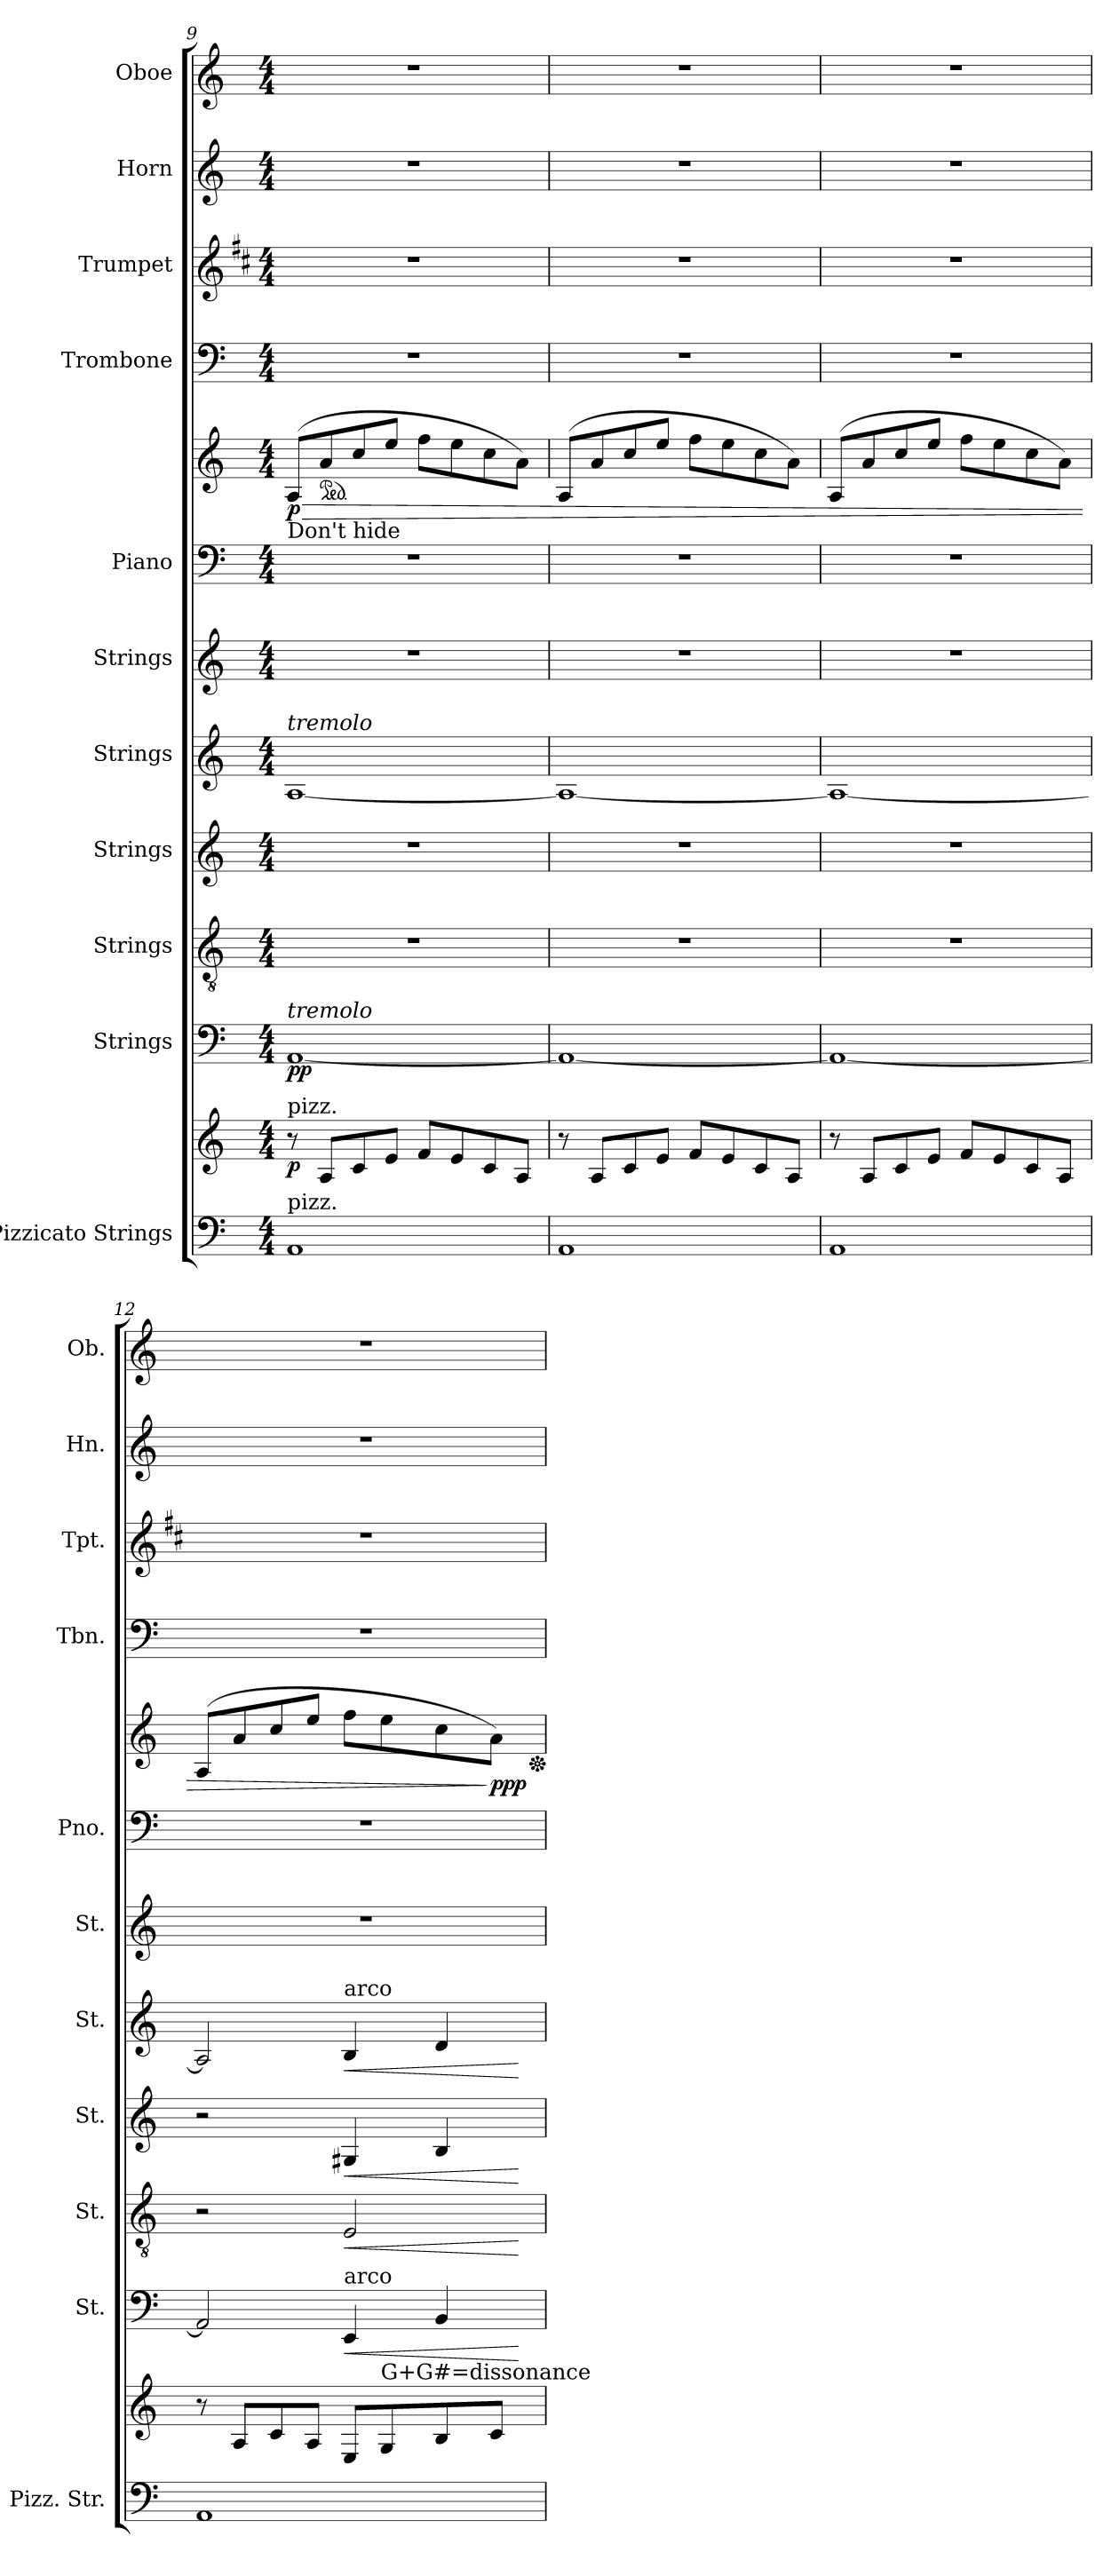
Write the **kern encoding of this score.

**kern	**kern	**dynam	**kern	**dynam	**kern	**dynam	**kern	**dynam	**kern	**dynam	**kern	**kern	**kern	**dynam	**kern	**kern	**kern	**kern
*part11	*part11	*part11	*part10	*part10	*part9	*part9	*part8	*part8	*part7	*part7	*part6	*part5	*part5	*part5	*part4	*part3	*part2	*part1
*staff13	*staff12	*staff12/13	*staff11	*staff11	*staff10	*staff10	*staff9	*staff9	*staff8	*staff8	*staff7	*staff6	*staff5	*staff5/6	*staff4	*staff3	*staff2	*staff1
*I"Pizzicato Strings	*	*	*I"Strings	*	*I"Strings	*	*I"Strings	*	*I"Strings	*	*I"Strings	*I"Piano	*	*	*I"Trombone	*I"Trumpet	*I"Horn	*I"Oboe
*I'Pizz. Str.	*	*	*I'St.	*	*I'St.	*	*I'St.	*	*I'St.	*	*I'St.	*I'Pno.	*	*	*I'Tbn.	*I'Tpt.	*I'Hn.	*I'Ob.
!!LO:PB:g=z
*clefF4	*clefG2	*	*clefF4	*	*clefGv2	*	*clefG2	*	*clefG2	*	*clefG2	*clefF4	*clefG2	*	*clefF4	*clefG2	*clefG2	*clefG2
*	*	*	*	*	*	*	*	*	*	*	*	*	*	*	*	*ITrd1c2	*ITrd7c12	*
*k[]	*k[]	*	*k[]	*	*k[]	*	*k[]	*	*k[]	*	*k[]	*k[]	*k[]	*	*k[]	*k[]	*k[]	*k[]
*M4/4	*M4/4	*	*M4/4	*	*M4/4	*	*M4/4	*	*M4/4	*	*M4/4	*M4/4	*M4/4	*	*M4/4	*M4/4	*M4/4	*M4/4
=9	=9	=9	=9	=9	=9	=9	=9	=9	=9	=9	=9	=9	=9	=9	=9	=9	=9	=9
!	!	!	!	!	!	!	!	!	!	!	!	!LO:TX:a:t=Don't hide	!	!	!	!	!	!
!	!	!	!	!	!	!	!	!	!LO:TX:a:i:t=tremolo	!	!	!	!	!	!	!	!	!
!	!	!	!LO:TX:a:i:t=tremolo	!	!	!	!	!	!	!	!	!	!	!	!	!	!	!
!	!LO:TX:a:t=pizz.	!	!	!	!	!	!	!	!	!	!	!	!	!	!	!	!	!
!LO:TX:a:t=pizz.	!	!	!	!	!	!	!	!	!	!	!	!	!	!	!	!	!	!
!	!	!LO:DY:b	!	!LO:DY:b	!	!	!	!	!	!	!	!	!	!LO:HP:b	!	!	!	!
!	!	!	!	!	!	!	!	!	!	!	!	!	!	!LO:DY:n=1:b	!	!	!	!
1AA	8r	p	[1AA	pp	1r	.	1r	.	[1A	.	1r	1r	(>8A/L	> p	1r	1r	1r	1r
*	*	*	*	*	*	*	*	*	*	*	*	*	*ped	*	*	*	*	*
.	8A/L	.	.	.	.	.	.	.	.	.	.	.	8a/	.	.	.	.	.
.	8c/	.	.	.	.	.	.	.	.	.	.	.	8cc/	.	.	.	.	.
.	8e/J	.	.	.	.	.	.	.	.	.	.	.	8ee/J	.	.	.	.	.
.	8f/L	.	.	.	.	.	.	.	.	.	.	.	8ff\L	.	.	.	.	.
.	8e/	.	.	.	.	.	.	.	.	.	.	.	8ee\	.	.	.	.	.
.	8c/	.	.	.	.	.	.	.	.	.	.	.	8cc\	.	.	.	.	.
.	8A/J	.	.	.	.	.	.	.	.	.	.	.	8a\J)	.	.	.	.	.
=10	=10	=10	=10	=10	=10	=10	=10	=10	=10	=10	=10	=10	=10	=10	=10	=10	=10	=10
1AA	8r	.	1AA_	.	1r	.	1r	.	1A_	.	1r	1r	(>8A/L	.	1r	1r	1r	1r
.	8A/L	.	.	.	.	.	.	.	.	.	.	.	8a/	.	.	.	.	.
.	8c/	.	.	.	.	.	.	.	.	.	.	.	8cc/	.	.	.	.	.
.	8e/J	.	.	.	.	.	.	.	.	.	.	.	8ee/J	.	.	.	.	.
.	8f/L	.	.	.	.	.	.	.	.	.	.	.	8ff\L	.	.	.	.	.
.	8e/	.	.	.	.	.	.	.	.	.	.	.	8ee\	.	.	.	.	.
.	8c/	.	.	.	.	.	.	.	.	.	.	.	8cc\	.	.	.	.	.
.	8A/J	.	.	.	.	.	.	.	.	.	.	.	8a\J)	.	.	.	.	.
=11	=11	=11	=11	=11	=11	=11	=11	=11	=11	=11	=11	=11	=11	=11	=11	=11	=11	=11
1AA	8r	.	1AA_	.	1r	.	1r	.	1A_	.	1r	1r	(>8A/L	.	1r	1r	1r	1r
.	8A/L	.	.	.	.	.	.	.	.	.	.	.	8a/	.	.	.	.	.
.	8c/	.	.	.	.	.	.	.	.	.	.	.	8cc/	.	.	.	.	.
.	8e/J	.	.	.	.	.	.	.	.	.	.	.	8ee/J	.	.	.	.	.
.	8f/L	.	.	.	.	.	.	.	.	.	.	.	8ff\L	.	.	.	.	.
.	8e/	.	.	.	.	.	.	.	.	.	.	.	8ee\	.	.	.	.	.
.	8c/	.	.	.	.	.	.	.	.	.	.	.	8cc\	.	.	.	.	.
.	8A/J	.	.	.	.	.	.	.	.	.	.	.	8a\J)	.	.	.	.	.
=12	=12	=12	=12	=12	=12	=12	=12	=12	=12	=12	=12	=12	=12	=12	=12	=12	=12	=12
1AA	8r	.	2AA/]	.	2r	.	2r	.	2A/]	.	1r	1r	(>8A/L	.	1r	1r	1r	1r
.	8A/L	.	.	.	.	.	.	.	.	.	.	.	8a/	.	.	.	.	.
.	8c/	.	.	.	.	.	.	.	.	.	.	.	8cc/	.	.	.	.	.
.	8A/J	.	.	.	.	.	.	.	.	.	.	.	8ee/J	.	.	.	.	.
!	!	!	!	!	!	!	!	!	!LO:TX:a:t=arco	!	!	!	!	!	!	!	!	!
!	!	!	!LO:TX:a:t=arco	!	!	!	!	!	!	!	!	!	!	!	!	!	!	!
!	!	!	!	!LO:HP:b	!	!LO:HP:b	!	!LO:HP:b	!	!LO:HP:b	!	!	!	!	!	!	!	!
.	8E/L	.	4EE/	<	2E/	<	4G#X/	<	4B/	<	.	.	8ff\L	.	.	.	.	.
!	!LO:TX:a:t=G+G#=dissonance	!	!	!	!	!	!	!	!	!	!	!	!	!	!	!	!	!
.	8G/	.	.	.	.	.	.	.	.	.	.	.	8ee\	.	.	.	.	.
.	8B/	.	4BB/	.	.	.	4B/	.	4d/	.	.	.	8cc\	.	.	.	.	.
!	!	!	!	!	!	!	!	!	!	!	!	!	!	!LO:DY:n=1:b	!	!	!	!
.	8c/J	.	.	.	.	.	.	.	.	.	.	.	8a\J)	] ppp	.	.	.	.
.	.	.	.	[	.	[	.	[	.	[	.	.	.	.	.	.	.	.
*	*	*	*	*	*	*	*	*	*	*	*	*	*Xped	*	*	*	*	*
=	=	=	=	=	=	=	=	=	=	=	=	=	=	=	=	=	=	=
*-	*-	*-	*-	*-	*-	*-	*-	*-	*-	*-	*-	*-	*-	*-	*-	*-	*-	*-
